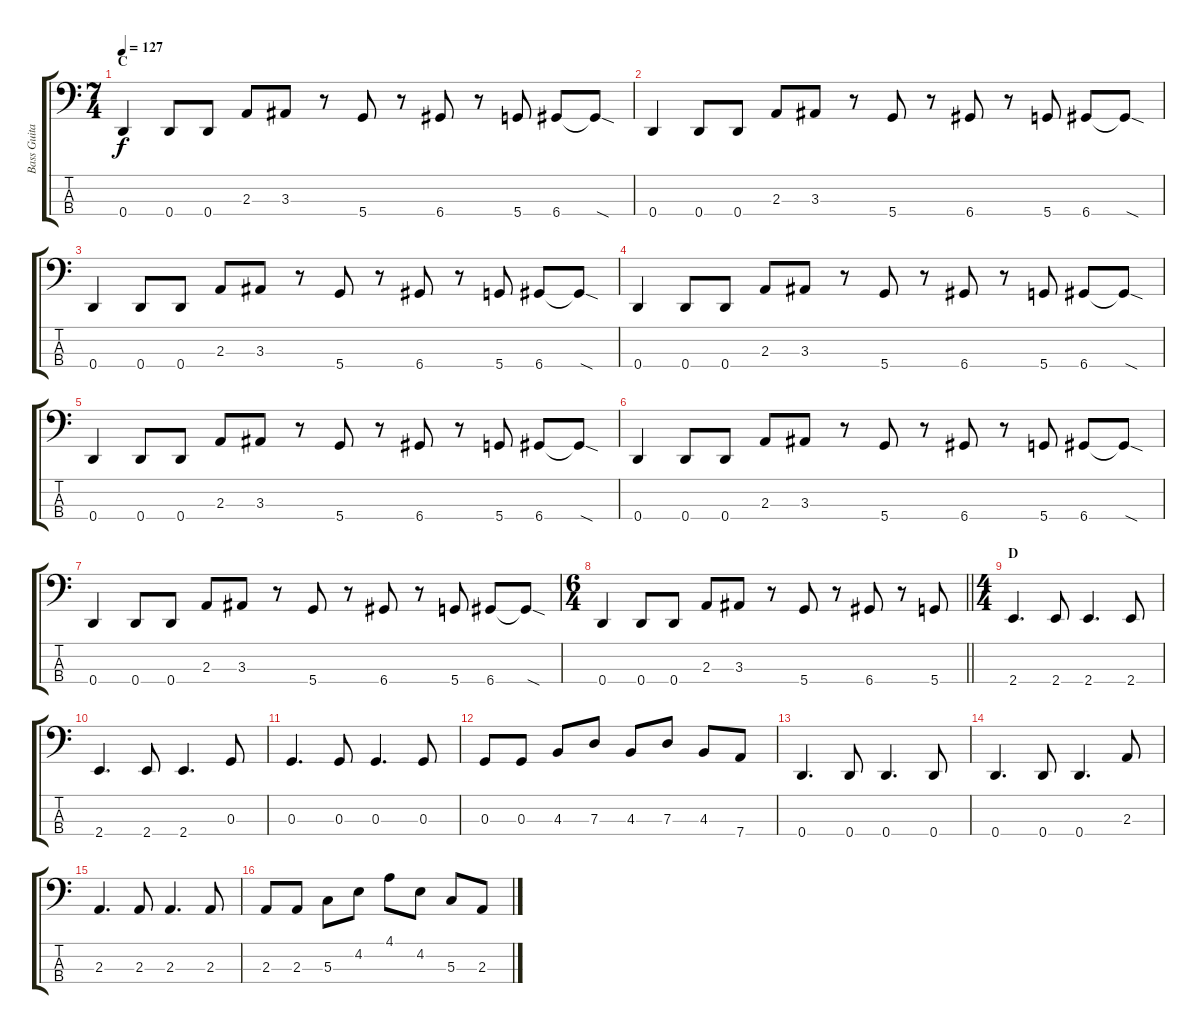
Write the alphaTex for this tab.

\track ("Bass Guitar" "Bass Guita") {instrument electricbassfinger}
\staff {score tabs}
\tuning (F2 C2 G1 D1) {hide}
\ts (7 4)
\section ("" "C")
\tempo 127
\clef f4
\ks c
0.4.4{dy f} 0.4.8 0.4.8 2.3.8 3.3.8 r.8 5.4.8 r.8 6.4.8 r.8 5.4.8 6.4.8 6.4{sod t}.8 |
0.4.4 0.4.8 0.4.8 2.3.8 3.3.8 r.8 5.4.8 r.8 6.4.8 r.8 5.4.8 6.4.8 6.4{sod t}.8 |
0.4.4 0.4.8 0.4.8 2.3.8 3.3.8 r.8 5.4.8 r.8 6.4.8 r.8 5.4.8 6.4.8 6.4{sod t}.8 |
0.4.4 0.4.8 0.4.8 2.3.8 3.3.8 r.8 5.4.8 r.8 6.4.8 r.8 5.4.8 6.4.8 6.4{sod t}.8 |
0.4.4 0.4.8 0.4.8 2.3.8 3.3.8 r.8 5.4.8 r.8 6.4.8 r.8 5.4.8 6.4.8 6.4{sod t}.8 |
0.4.4 0.4.8 0.4.8 2.3.8 3.3.8 r.8 5.4.8 r.8 6.4.8 r.8 5.4.8 6.4.8 6.4{sod t}.8 |
0.4.4 0.4.8 0.4.8 2.3.8 3.3.8 r.8 5.4.8 r.8 6.4.8 r.8 5.4.8 6.4.8 6.4{sod t}.8 |
\ts (6 4)
\barLineRight lightlight
0.4.4 0.4.8 0.4.8 2.3.8 3.3.8 r.8 5.4.8 r.8 6.4.8 r.8 5.4.8 |
\ts (4 4)
\section ("" "D")
2.4.4{d} 2.4.8 2.4.4{d} 2.4.8 |
2.4.4{d} 2.4.8 2.4.4{d} 0.3.8 |
0.3.4{d} 0.3.8 0.3.4{d} 0.3.8 |
0.3.8 0.3.8 4.3.8 7.3.8 4.3.8 7.3.8 4.3.8 7.4.8 |
0.4.4{d} 0.4.8 0.4.4{d} 0.4.8 |
0.4.4{d} 0.4.8 0.4.4{d} 2.3.8 |
2.3.4{d} 2.3.8 2.3.4{d} 2.3.8 |
2.3.8 2.3.8 5.3.8 4.2.8 4.1.8 4.2.8 5.3.8 2.3.8
